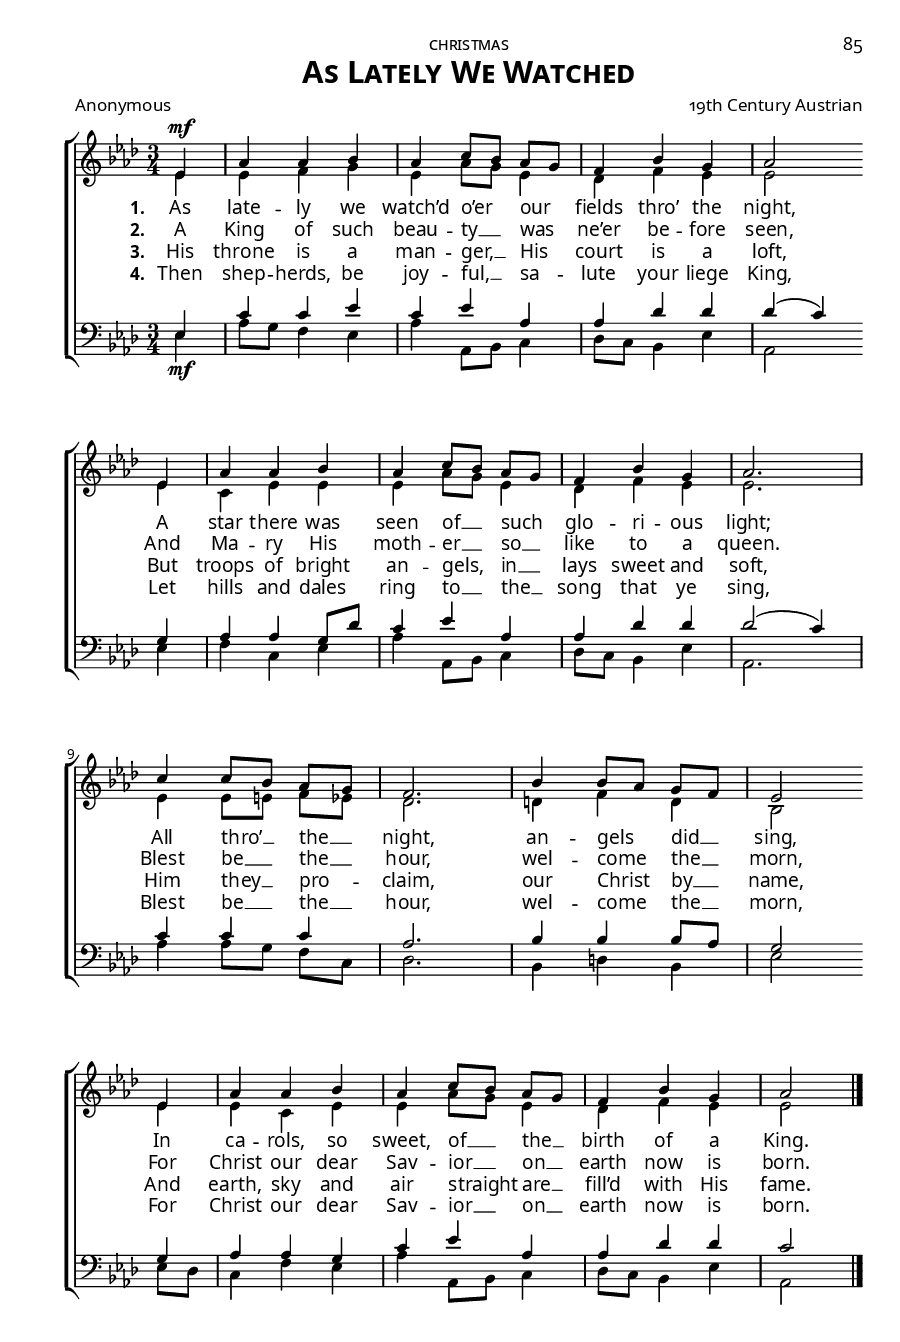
\version "2.14.2"
\include "../util.ly"
\header {
  title = \markup{\override #'(font-name . "Garamond Premier Pro Semibold"){ \abs-fontsize #15 \smallCapsOldStyle"As Lately We Watched"}}
  poet = \markup\oldStyleNum"Anonymous"
  composer = \markup\oldStyleNum"19th Century Austrian"
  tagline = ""
}
\paper {
  paper-height = 9\in
  paper-width = 6\in
  indent = 0\in
  %system-system-spacing = #'((basic-distance . 10) (padding . 0))
  %system-system-spacing =
  %  #'((basic-distance . 0)
  %     (minimum-distance . 0)
  %     (padding . -0.35)
  %     (stretchability . 100))
  ragged-last-bottom = ##f
  ragged-bottom = ##f
  two-sided = ##t
  inner-margin = 0.5\in
  outer-margin = 0.25\in
  top-margin = 0.25\in
  bottom-margin = 0.25\in
  first-page-number = #085
  print-first-page-number = ##t
  headerLine = \markup{\override #'(font-name . "Garamond Premier Pro") \smallCapsOldStyle"christmas"}
  oddHeaderMarkup = \markup\fill-line{
     \override #'(font-name . "Garamond Premier Pro")\abs-fontsize #8.5
     \combine 
        \fill-line{"" \on-the-fly #print-page-number-check-first
        \oldStylePageNum""
        }
        \fill-line{\headerLine}
  }
  evenHeaderMarkup = \markup {
     \override #'(font-name . "Garamond Premier Pro")\abs-fontsize #8.5
     \combine
        \on-the-fly #print-page-number-check-first
        \oldStylePageNum""
        \fill-line{\headerLine}
  }
}
#(set-global-staff-size 15) \paper{ #(define fonts (make-pango-font-tree "GoudyOlSt BT" "Garamond Premier Pro" "Garamond Premier Pro" (/ 15 20))) }
global = {
  \key aes \major
  \time 3/4
  \autoBeamOff
  \override DynamicLineSpanner #'staff-padding = #0.0
  \override DynamicLineSpanner #'Y-extent = #'(-1 . 1)
}

sopMusic = \relative c' {
  \partial 4 ees4^\mf |
  aes aes bes |
  aes c8[ bes] aes[ g] |
  f4 bes g |
  
  aes2 \bar""\break ees4 |
  aes4 aes4 bes |
  aes c8[ bes] aes[ g] |
  f4 bes g |
  aes2. | \break
  
  c4 c8[ bes] aes[ g] |
  f2. |
  bes4 bes8[ aes] g[ f] |
  ees2 \bar""\break ees4 |
  
  aes aes bes |
  aes c8[ bes] aes[ g] |
  f4 bes g |
  \partial 2 aes2 \bar "|."
}
sopWords = \lyricmode {
  
}

altoMusic = \relative c' {
  ees4 |
  ees f g |
  ees aes8[ g] ees4 |
  des f ees |
  
  ees2 ees4 |
  c ees ees |
  ees aes8[ g] ees4 |
  des f ees |
  ees2. |
  
  ees4 ees8[ e] f[ ees] |
  des2. |
  d4 f d |
  bes2 ees4 |
  
  ees c ees |
  ees aes8[ g] ees4 |
  des f ees |
  ees2 \bar "|."
}
altoWords = \lyricmode {
  \dropLyricsV
  \set stanza = #"1. "
  As late -- ly we watch’d o’er our fields thro’ the night,
  A star there was seen of __ such glo -- ri -- ous light;
  All thro’ __ the __ night, an -- gels did __ sing,
  In ca -- rols, so sweet, of __ the __ birth of a King.
}
altoWordsII = \lyricmode {
  \dropLyricsV
%\markup\italic
  \set stanza = #"2. "
  A King of such beau -- ty __ was ne’er  be -- fore seen,
  And Ma -- ry His moth -- er __ so __ like to a queen.
  Blest be __ the __ hour, wel -- come the __ morn,
  For Christ our dear Sav -- ior __ on __ earth now is born.
}
altoWordsIII = \lyricmode {
  \dropLyricsV
  \set stanza = #"3. "
  His throne is a man -- ger, __ His court is a loft,
  But troops of bright an -- gels, in __ lays sweet and soft,
  Him they __ pro -- claim, our Christ by __ name,
  And earth, sky and air straight are __ fill’d with His fame.
}
altoWordsIV = \lyricmode {
  \dropLyricsV
  \set stanza = #"4. "
  Then shep -- herds, be joy -- ful, __ sa -- lute your liege King,
  Let hills and dales ring to __ the __ song that ye sing,
  Blest be __ the __ hour, wel -- come the __ morn,
  For Christ our dear Sav -- ior __ on __ earth now is born.
}
altoWordsV = \lyricmode {
}
altoWordsVI = \lyricmode {
}
tenorMusic = \relative c {
  ees4_\mf |
  c' c ees |
  c ees aes, |
  aes des des |
  
  des( c) g |
  aes aes g8[ des'] |
  c4 ees aes, |
  aes des des |
  des2( c4) |
  
  c4 c c |
  aes2. |
  bes4 bes bes8[ aes] |
  g2 g4 |
  
  aes4 aes g |
  c ees aes, |
  aes des des |
  c2 \bar "|."
}
tenorWords = \lyricmode {

}

bassMusic = \relative c {
  ees4 |
  aes8[ g] f4 ees |
  aes aes,8[ bes] c4 |
  des8[ c] bes4 ees |
  
  aes,2 ees'4 |
  f c ees |
  aes aes,8[ bes] c4 |
  des8[ c] bes4 ees |
  aes,2. |
  
  aes'4 aes8[ g] f[ c] |
  des2. |
  bes4 d bes |
  ees2 ees8[ des] |
  
  c4 f ees |
  aes aes,8[ bes] c4 |
  des8[ c] bes4 ees |
  aes,2 \bar "|."
}
bassWords = \lyricmode {

}

pianoRH = \relative c' {
  
}
pianoLH = \relative c' {
  
}

\score {
  <<
   \new ChoirStaff <<
%    \new Lyrics = sopranos \with { \override VerticalAxisGroup #'nonstaff-relatedstaff-spacing = #'((basic-distance . 1)) }
    \new Staff = women <<
      \new Voice = "sopranos" { \voiceOne << \global \sopMusic >> }
      \new Voice = "altos" { \voiceTwo << \global \altoMusic >> }
    >>
    \new Lyrics \with { alignAboveContext = #"women" \override VerticalAxisGroup #'nonstaff-relatedstaff-spacing = #'((basic-distance . 1))} \lyricsto "sopranos" \sopWords
    \new Lyrics = "altosVI"  \with { alignBelowContext = #"women" } \lyricsto "sopranos" \altoWordsVI
    \new Lyrics = "altosV"  \with { alignBelowContext = #"women" } \lyricsto "sopranos" \altoWordsV
    \new Lyrics = "altosIV"  \with { alignBelowContext = #"women" } \lyricsto "sopranos" \altoWordsIV
    \new Lyrics = "altosIII"  \with { alignBelowContext = #"women" } \lyricsto "sopranos" \altoWordsIII
    \new Lyrics = "altosII"  \with { alignBelowContext = #"women" } \lyricsto "sopranos" \altoWordsII
    \new Lyrics = "altos"  \with { alignBelowContext = #"women" \override VerticalAxisGroup #'nonstaff-relatedstaff-spacing = #'((basic-distance . 1)) } \lyricsto "sopranos" \altoWords
   \new Staff = men <<
      \clef bass
      \new Voice = "tenors" { \voiceOne << \global \tenorMusic >> }
      \new Voice = "basses" { \voiceTwo << \global \bassMusic >> }
    >>
    \new Lyrics \with { alignAboveContext = #"men" \override VerticalAxisGroup #'nonstaff-relatedstaff-spacing = #'((basic-distance . 1)) } \lyricsto "tenors" \tenorWords
    \new Lyrics \with { alignBelowContext = #"men" \override VerticalAxisGroup #'nonstaff-relatedstaff-spacing = #'((basic-distance . 1)) } \lyricsto "basses" \bassWords
  >>
%    \new PianoStaff << \new Staff { \new Voice { \pianoRH } } \new Staff { \clef "bass" \pianoLH } >>
  >>
  \layout {
    \context {
      \Score
      %\override SpacingSpanner #'base-shortest-duration = #(ly:make-moment 1 8)
      %\override SpacingSpanner #'common-shortest-duration = #(ly:make-moment 1 4)
    }
    \context {
      % Remove all empty staves
      % \Staff \RemoveEmptyStaves \override VerticalAxisGroup #'remove-first = ##t
    }
  }
}
